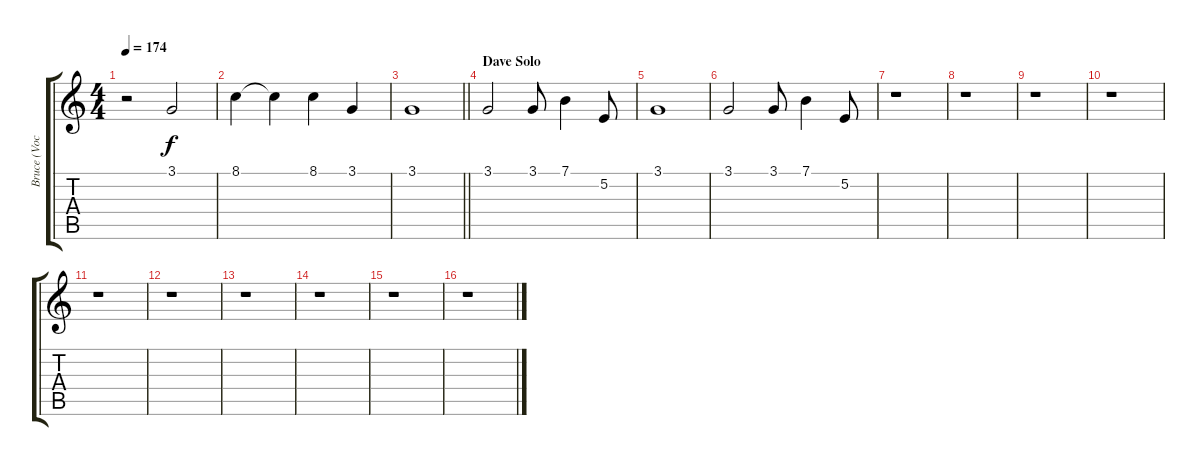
\track ("Bruce (Vocals)" "Bruce (Voc") {instrument lead2sawtooth}
\staff {score tabs}
\tuning (E4 B3 G3 D3 A2 E2) {hide}
\ts (4 4)
\tempo 174
\clef g2
\ks c
r.2{dy f} 3.1.2 |
8.1.4 8.1{t}.4 8.1.4 3.1.4 |
\barLineRight lightlight
3.1.1 |
\section ("" "Dave Solo")
3.1.2 3.1.8 7.1.4 5.2.8 |
3.1.1 |
3.1.2 3.1.8 7.1.4 5.2.8 |
r.1 |
r.1 |
r.1 |
r.1 |
r.1 |
r.1 |
r.1 |
r.1 |
r.1 |
r.1
